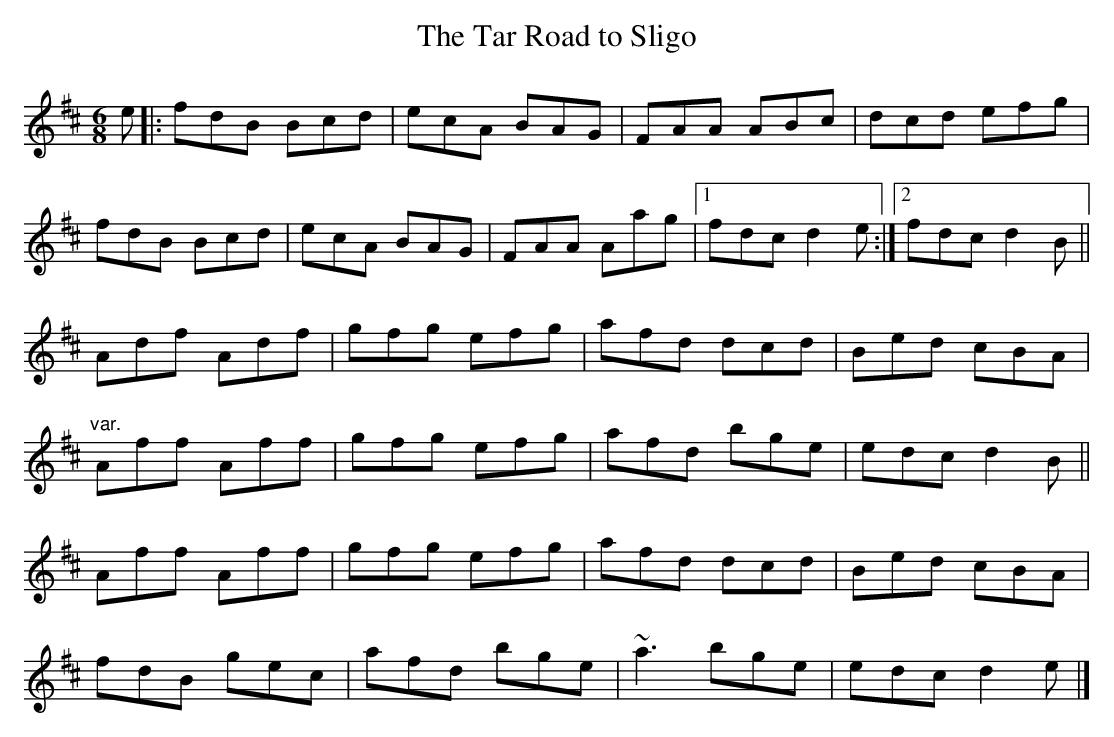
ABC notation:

X:1
T:Tar Road to Sligo, The
M:6/8
L:1/8
K:D
e[|:fdB Bcd|ecA BAG|FAA ABc|dcd efg|!
fdB Bcd|ecA BAG|FAA Aag|1fdc d2e:|2fdc d2B||!
Adf Adf|gfg efg|afd dcd|Bed cBA|!
"var."Aff Aff|gfg efg|afd bge|edc d2B||!
Aff Aff|gfg efg|afd dcd|Bed cBA|!
fdB gec|afd bge|~a3 bge|edc d2e|]!
